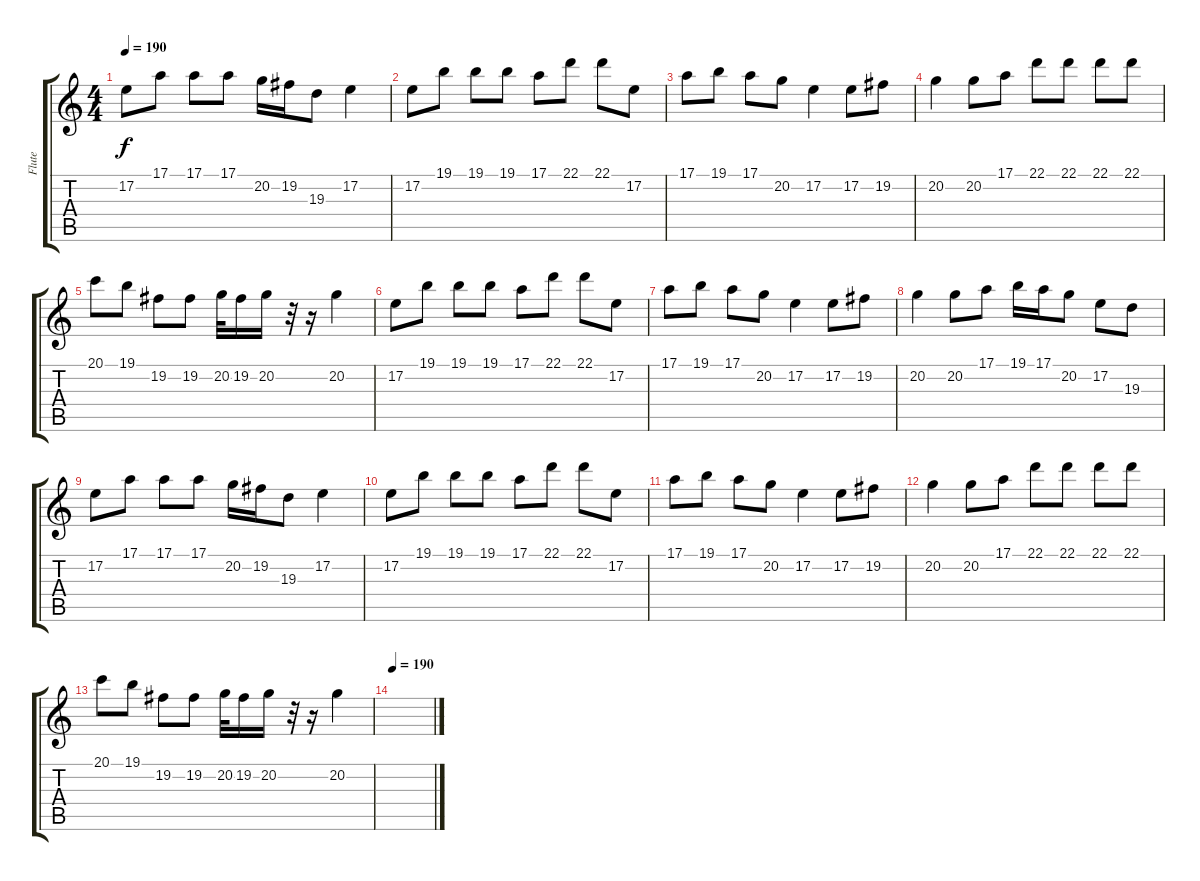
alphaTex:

\track ("Flute" "Flute") {instrument piccolo}
\staff {score tabs}
\tuning (E4 B3 G3 D3 A2 E2) {hide}
\ts (4 4)
\tempo 190
\clef g2
\ks c
17.2.8{dy f} 17.1.8 17.1.8 17.1.8 20.2.16 19.2.16 19.3.8 17.2.4 |
17.2.8 19.1.8 19.1.8 19.1.8 17.1.8 22.1.8 22.1.8 17.2.8 |
17.1.8 19.1.8 17.1.8 20.2.8 17.2.4 17.2.8 19.2.8 |
20.2.4 20.2.8 17.1.8 22.1.8 22.1.8 22.1.8 22.1.8 |
20.1.8 19.1.8 19.2.8 19.2.8 20.2.32 19.2.16 20.2.16 r.32 r.16 20.2.4 |
17.2.8 19.1.8 19.1.8 19.1.8 17.1.8 22.1.8 22.1.8 17.2.8 |
17.1.8 19.1.8 17.1.8 20.2.8 17.2.4 17.2.8 19.2.8 |
20.2.4 20.2.8 17.1.8 19.1.16 17.1.16 20.2.8 17.2.8 19.3.8 |
17.2.8 17.1.8 17.1.8 17.1.8 20.2.16 19.2.16 19.3.8 17.2.4 |
17.2.8 19.1.8 19.1.8 19.1.8 17.1.8 22.1.8 22.1.8 17.2.8 |
17.1.8 19.1.8 17.1.8 20.2.8 17.2.4 17.2.8 19.2.8 |
20.2.4 20.2.8 17.1.8 22.1.8 22.1.8 22.1.8 22.1.8 |
20.1.8 19.1.8 19.2.8 19.2.8 20.2.32 19.2.16 20.2.16 r.32 r.16 20.2.4 |
\tempo 190
